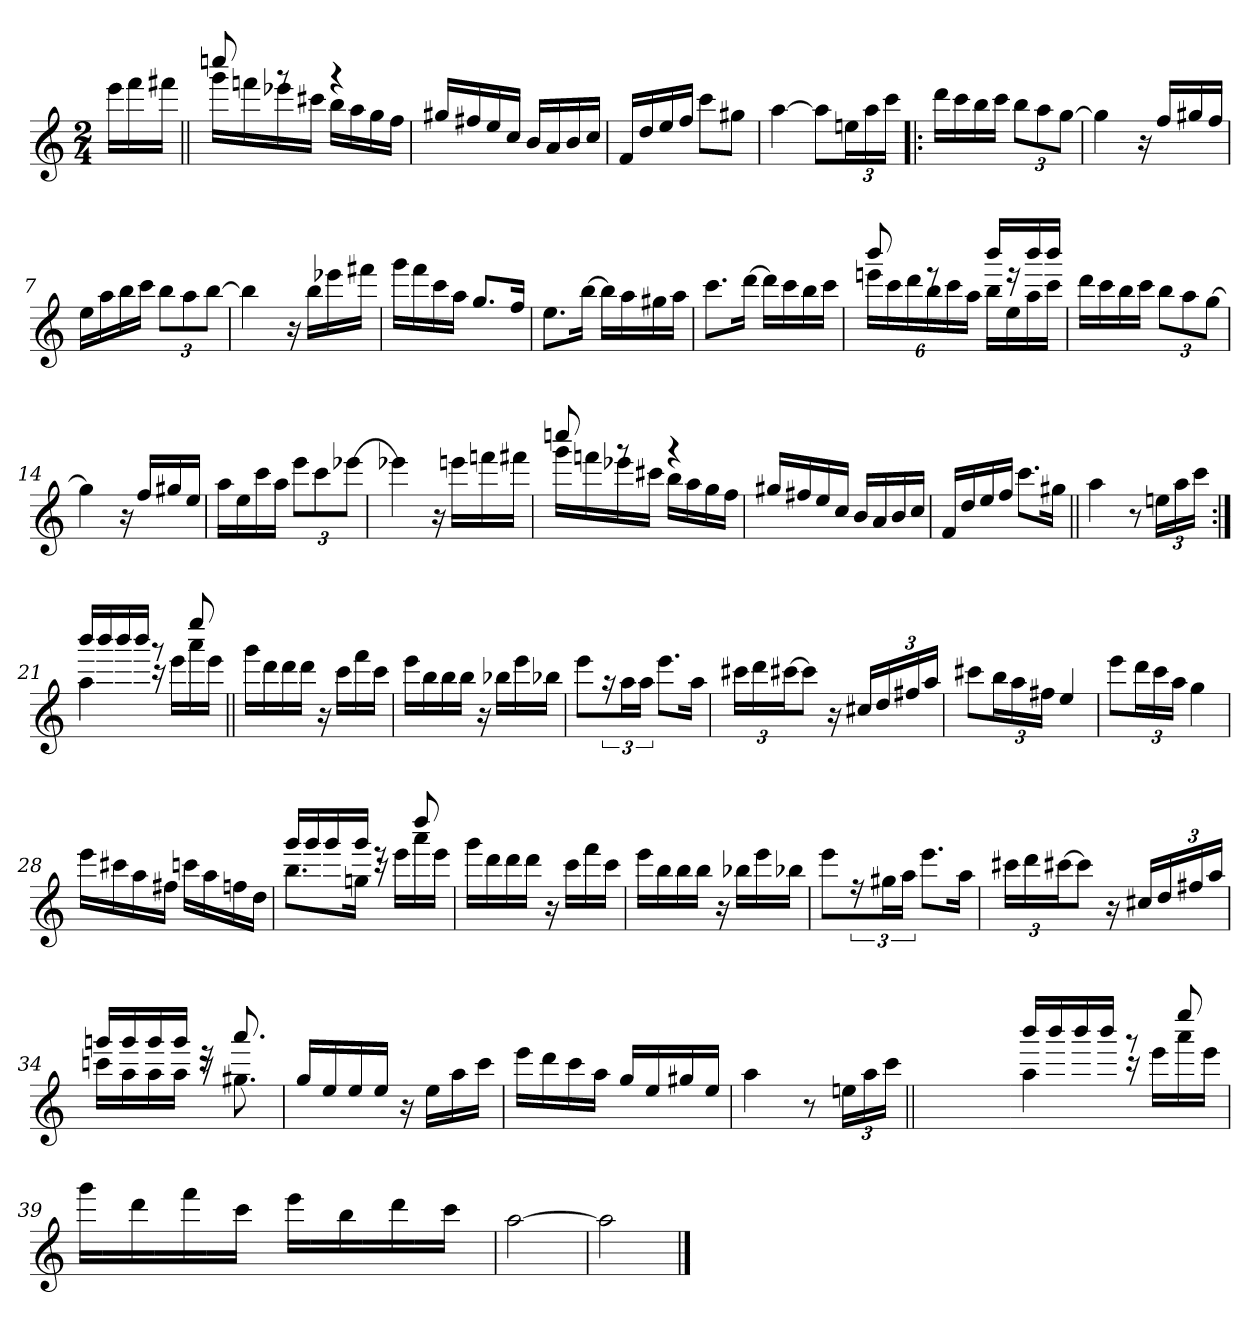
**kern
*part1
*staff1
*clefG2
*k[]
*a:
*M2/4
=
16eee\LL
16fff\
16fff#X\JJ
=1||
*^
16ggg\LL	8ccccn!/
16fffn\	.
16eee-X\	8rfff
16ccc#X\JJ	.
16bb\LL	4rfff
16aa\	.
16gg\	.
16ff\JJ	.
*v	*v
=2
16gg#X/LL
16ff#X/
16ee/
16cc/JJ
16b/LL
16a/
16b/
16cc/JJ
=3
16f/LL
16dd/
16ee/
16ff/JJ
8ccc\L
8gg#X\J
!!LO:LB:g=z
=4
[4aa\
8aa\L]
24een\L
24aa\
24ccc\JJ
=5!|:
16ddd\LL
16ccc\
16bb\
16ccc\JJ
12bb\L
12aa\
[12gg\J
=6
4gg\]
16r
16ff/LL
16gg#X/
16ff/JJ
=7
16ee\LL
16aa\
16bb\
16ccc\JJ
12bb\L
12aa\
[12bb\J
!!LO:LB:g=z
=8
4bb\]
16r
16bb\LL
16eee-X\
16fff#X\JJ
=9
16ggg\LL
16fff\
16ccc\
16aa\JJ
8.gg/L
16ff/Jk
=10
8.ee\L
[16bb\Jk
16bb\LL]
16aa\
16gg#X\
16aa\JJ
!!LO:LB:g=z
=11
8.ccc\L
[16ddd\Jk
16ddd\LL]
16ccc\
16bb\
16ccc\JJ
=12
*^
24eeen\LL	8bbb!/
24ccc\	.
24ddd\	.
24bb\	8rddd
24ccc\	.
24aa\JJ	.
16bb\LL	16bbb!/KL
16ee\	16reee
16aa\	16bbb!/L
16ccc\JJ	16bbb!/JJ
*v	*v
!!LO:LB:g=z
=13
16ddd\LL
16ccc\
16bb\
16ccc\JJ
12bb\L
12aa\
[12gg\J
=14
4gg\]
16r
16ff/LL
16gg#X/
16ee/JJ
=15
16aa\LL
16ee\
16ccc\
16aa\JJ
12eee\L
12ccc\
[12eee-X\J
!!LO:LB:g=z
=16
4eee-X\]
16r
16eeen\LL
16fffn\
16fff#X\JJ
=17
*^
16ggg\LL	8ccccn!/
16fffn\	.
16eee-X\	8rfff
16ccc#X\JJ	.
16bb\LL	4rfff
16aa\	.
16gg\	.
16ff\JJ	.
*v	*v
=18
16gg#X/LL
16ff#X/
16ee/
16cc/JJ
16b/LL
16a/
16b/
16cc/JJ
!!LO:LB:g=z
=19
16f/LL
16dd/
16ee/
16ff/JJ
8.ccc\L
16gg#X\Jk
=20||
4aa\
8r
24een\LL
24aa\
24ccc\JJ
=21:|!
*^
4aa\	16bbb!/LL
.	16bbb!/
.	16bbb!/
.	16bbb!/JJ
16r	8rggg
16eee\LL	.
16aaa\	8eeee!/
16eee\JJ	.
*v	*v
!!LO:LB:g=z
=22||
16ggg\LL
16ddd\
16ddd\
16ddd\JJ
16r
16ccc\LL
16fff\
16ccc\JJ
=23
16eee\LL
16bb\
16bb\
16bb\JJ
16r
16bb-X\LL
16eee\
16bb-X\JJ
=24
8eee\L
24r
24aa\L
24aa\JJ
8.eee\L
16aa\Jk
!!LO:PB:g=z
=25
24ccc#X\LL
24ddd\
[24ccc#X\J
8ccc#\J]
16r
16cc#X/KL
24dd/L
24ff#X/
24aa/JJ
=26
8ccc#X\L
24bb\L
24aa\
24ff#X\JJ
4ee/
=27
8eee\L
24ddd\L
24ccc\
24aa\JJ
4gg\
!!LO:LB:g=z
=28
16eee\LL
16ccc#X\
16aa\
16ff#X\JJ
16cccn\LL
16aa\
16ffn\
16dd\JJ
=29
*^
8.bb\L	16ggg!/LL
.	16ggg!/
.	16ggg!/
16ggn\Jk	16ggg!/JJ
16r	8reee
16eee\LL	.
16aaa\	8dddd!/
16eee\JJ	.
*v	*v
=30
16ggg\LL
16ddd\
16ddd\
16ddd\JJ
16r
16ccc\LL
16fff\
16ccc\JJ
!!LO:LB:g=z
=31
16eee\LL
16bb\
16bb\
16bb\JJ
16r
16bb-X\LL
16eee\
16bb-X\JJ
=32
8eee\L
24r
24gg#X\L
24aa\JJ
8.eee\L
16aa\Jk
=33
24ccc#X\LL
24ddd\
[24ccc#X\J
8ccc#\J]
16r
16cc#X/KL
24dd/L
24ff#X/
24aa/JJ
=34
*^
16cccn\LL	16gggn!/LL
16aa\	16ggg!/
16aa\	16ggg!/
16aa\JJ	16ggg!/JJ
16r	16rddd
8.gg#X\	8.aaa!/
*v	*v
!!LO:LB:g=z
=35
16gg/LL
16ee/
16ee/
16ee/JJ
16r
16ee\LL
16aa\
16ccc\JJ
=36
16eee\LL
16ddd\
16ccc\
16aa\JJ
16gg/LL
16ee/
16gg#X/
16ee/JJ
=37
4aa\
8r
24een\LL
24aa\
24ccc\JJ
=37X371||
2ryy
!!LO:LB:g=z
=38-
*^
4aa\	16bbb!/LL
.	16bbb!/
.	16bbb!/
.	16bbb!/JJ
16r	8rggg
16eee\LL	.
16aaa\	8eeee!/
16eee\JJ	.
*v	*v
=39
16ggg\LL
32ryy
32ryy
16ddd\
32ryy
32ryy
16fff\
32ryy
32ryy
16ccc\JJ
32ryy
32ryy
16eee\LL
32ryy
32ryy
16bb\
32ryy
32ryy
16ddd\
32ryy
32ryy
16ccc\JJ
32ryy
32ryy
=40
[2aa\
=41
2aa\]
==
*-
